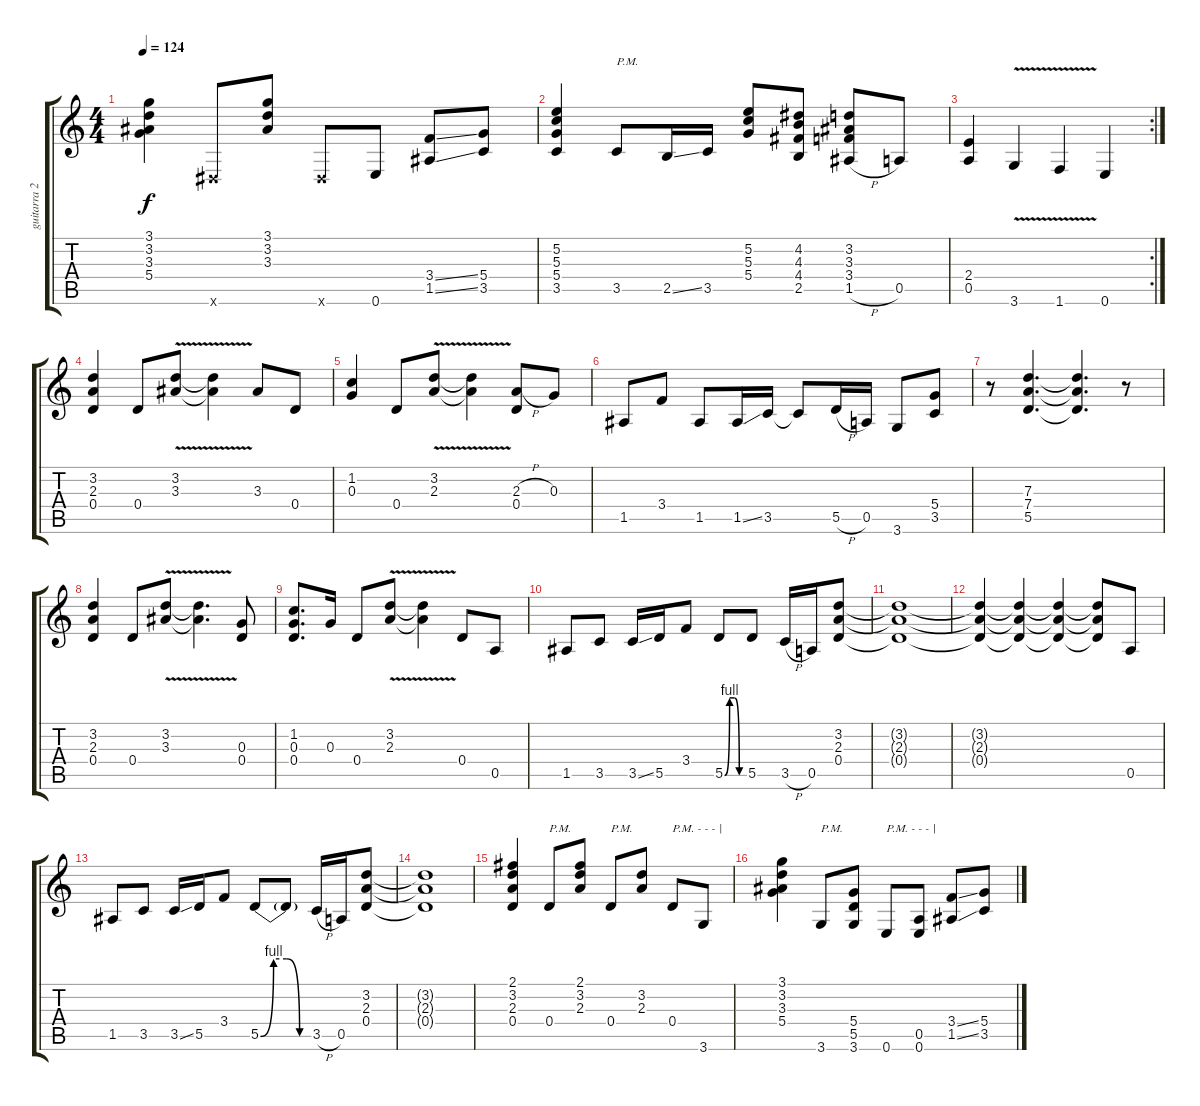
\track ("guitarra 2" "guitarra 2") {instrument distortionguitar}
\staff {score tabs}
\tuning (E4 B3 G3 D3 A2 E2) {hide}
\ts (4 4)
\tempo 124
\clef g2
\ks c
(3.1 3.2 3.3 5.4).4{dy f} -1.6{x}.8 (3.1 3.2 3.3).8 -1.6{x}.8 0.6.8 (3.4{ss} 1.5{ss}).8 (5.4 3.5).8 |
(5.2 5.3 5.4 3.5).4 3.5.8{txt "P.M."} 2.5{ss}.16 3.5.16 (5.2 5.3 5.4).8 (4.2 4.3 4.4 2.5).8 (3.2 3.3 3.4 1.5{h}).8 0.5.8 |
\rc 2
(2.4 0.5).4 3.6{v}.4 1.6{v}.4 0.6.4 |
(3.2 2.3 0.4).4 0.4.8 (3.2{v} 3.3{v}).8 (3.2{t} 3.3{t}).4 3.3.8 0.4.8 |
(1.2 0.3).4 0.4.8 (3.2{v} 2.3{v}).8 (3.2{t} 2.3{t}).4 (2.3{h} 0.4).8 0.3.8 |
1.5.8 3.4.8 1.5.8 1.5{ss}.16 3.5.16 3.5{t}.8 5.5{h}.16 0.5.16 3.6.8 (5.4 3.5).8 |
r.8 (7.3 7.4 5.5).4{d} (7.3{t} 7.4{t} 5.5{t}).4{d} r.8 |
(3.2 2.3 0.4).4 0.4.8 (3.2{v} 3.3{v}).8 (3.2{t} 3.3{t}).4{d} (0.3 0.4).8 |
(1.2 0.3 0.4).8{d} 0.3.16 0.4.8 (3.2{v} 2.3{v}).8 (3.2{t} 2.3{t}).4 0.4.8 0.5.8 |
1.5.8 3.5.8 3.5{ss}.16 5.5.16 3.4.8 5.5{be (custom 0 0 15 4 30 4 45 0 60 0)}.8 5.5.8 3.5{h}.16 0.5.16 (3.2 2.3 0.4).8 |
(3.2{t} 2.3{t} 0.4{t}).1 |
(3.2{t} 2.3{t} 0.4{t}).4 (3.2{t} 2.3{t} 0.4{t}).4 (3.2{t} 2.3{t} 0.4{t}).4 (3.2{t} 2.3{t} 0.4{t}).8 0.5.8 |
1.5.8 3.5.8 3.5{ss}.16 5.5.16 3.4.8 5.5{be (custom 0 0 15 4 30 4 45 0 60 0)}.8 5.5{t}.8 3.5{h}.16 0.5.16 (3.2 2.3 0.4).8 |
(3.2{t} 2.3{t} 0.4{t}).1 |
(2.1 3.2 2.3 0.4).4 0.4.8{txt "P.M."} (2.1 3.2 2.3).8 0.4.8{txt "P.M."} (3.2 2.3).8 0.4.8{txt "P.M. - - - |"} 3.6.8 |
(3.1 3.2 3.3 5.4).4 3.6.8{txt "P.M."} (5.4 5.5 3.6).8 0.6.8{txt "P.M. - - - |"} (0.5 0.6).8 (3.4{ss} 1.5{ss}).8 (5.4 3.5).8
